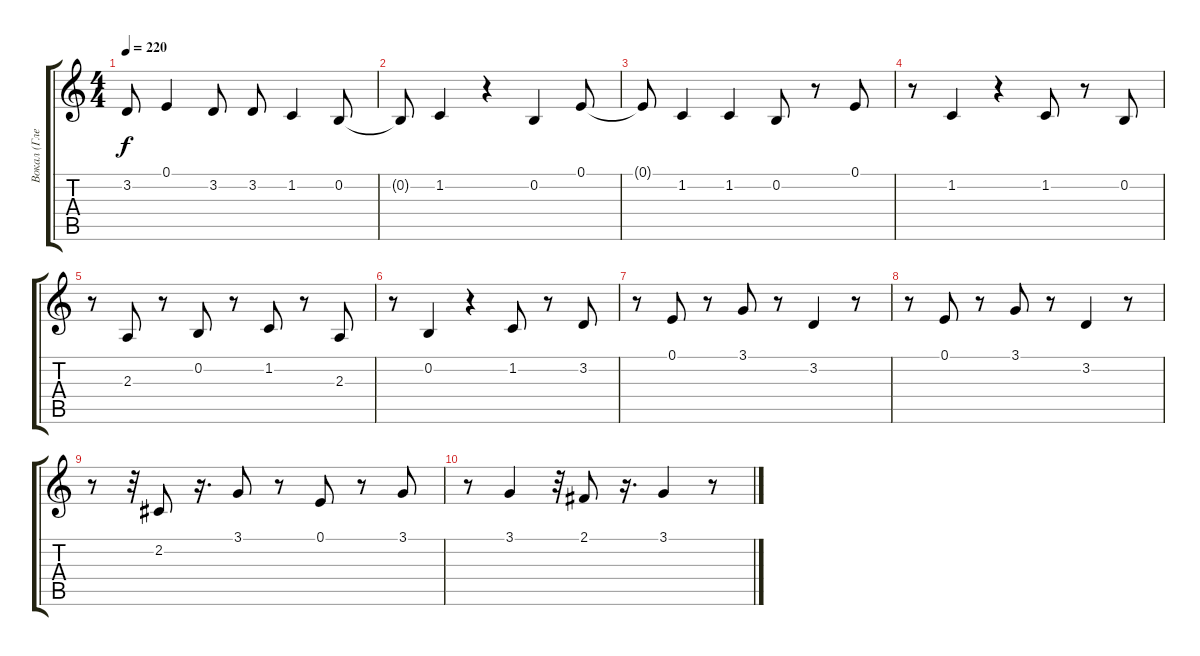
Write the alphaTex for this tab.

\track ("Вокал (Глеб)" "Вокал (Гле") {instrument fx1rain}
\staff {score tabs}
\tuning (E4 B3 G3 D3 A2 E2) {hide}
\ts (4 4)
\tempo 220
\clef g2
\ks c
3.2{t}.8{dy f} 0.1.4 3.2.8 3.2.8 1.2.4 0.2.8 |
0.2{t}.8 1.2.4 r.4 0.2.4 0.1.8 |
0.1{t}.8 1.2.4 1.2.4 0.2.8 r.8 0.1.8 |
r.8 1.2.4 r.4 1.2.8 r.8 0.2.8 |
r.8 2.3.8 r.8 0.2.8 r.8 1.2.8 r.8 2.3.8 |
r.8 0.2.4 r.4 1.2.8 r.8 3.2.8 |
r.8 0.1.8 r.8 3.1.8 r.8 3.2.4 r.8 |
r.8 0.1.8 r.8 3.1.8 r.8 3.2.4 r.8 |
r.8 r.32 2.2.8 r.16{d} 3.1.8 r.8 0.1.8 r.8 3.1.8 |
r.8 3.1.4 r.32 2.1.8 r.16{d} 3.1.4 r.8
